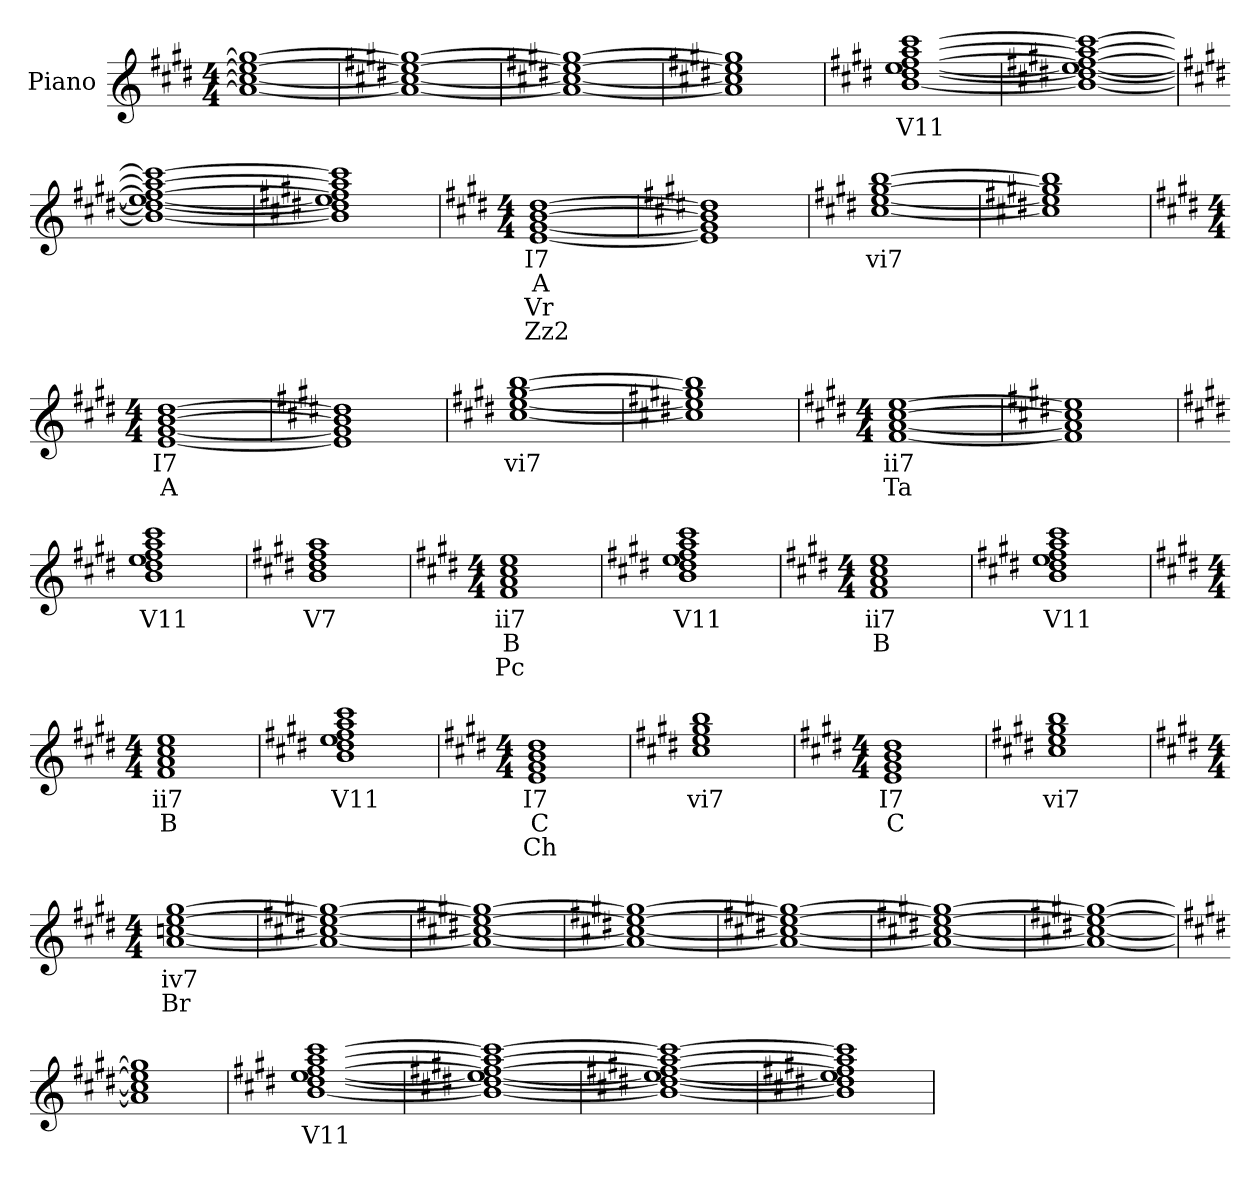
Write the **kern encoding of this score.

**kern	**text	**text	**text	**text
*part1	*part1	*part1	*part1	*part1
*staff1	*staff1	*staff1	*staff1	*staff1
*I"Piano	*	*	*	*
*I'Pno	*	*	*	*
*k[f#c#g#d#]	*	*	*	*
*E:	*	*	*	*
*M4/4	*	*	*	*
=	=	=	=	=
1a_ 1ccn_ 1ee_ 1gg#_	.	.	.	.
=	=	=	=	=
*k[f#c#g#d#]	*	*	*	*
*E:	*	*	*	*
1a_ 1ccn_ 1ee_ 1gg#_	.	.	.	.
=	=	=	=	=
*k[f#c#g#d#]	*	*	*	*
*E:	*	*	*	*
1a_ 1ccn_ 1ee_ 1gg#_	.	.	.	.
=	=	=	=	=
*k[f#c#g#d#]	*	*	*	*
*E:	*	*	*	*
1a] 1ccn] 1ee] 1gg#]	.	.	.	.
=	=	=	=	=
*k[f#c#g#d#]	*	*	*	*
*E:	*	*	*	*
[1b [1dd# [1ff# [1aa [1ccc# [1ee	V11	.	.	.
=	=	=	=	=
*k[f#c#g#d#]	*	*	*	*
*E:	*	*	*	*
1b_ 1dd#_ 1ff#_ 1aa_ 1ccc#_ 1ee_	.	.	.	.
=	=	=	=	=
*k[f#c#g#d#]	*	*	*	*
*E:	*	*	*	*
1b_ 1dd#_ 1ff#_ 1aa_ 1ccc#_ 1ee_	.	.	.	.
=	=	=	=	=
*k[f#c#g#d#]	*	*	*	*
*E:	*	*	*	*
1b] 1dd#] 1ff#] 1aa] 1ccc#] 1ee]	.	.	.	.
=	=	=	=	=
*k[f#c#g#d#]	*	*	*	*
*E:	*	*	*	*
*M4/4	*	*	*	*
[1e [1g# [1b [1dd#	I7	A	Vr	Zz2
=	=	=	=	=
*k[f#c#g#d#]	*	*	*	*
*E:	*	*	*	*
1e] 1g#] 1b] 1dd#]	.	.	.	.
=	=	=	=	=
*k[f#c#g#d#]	*	*	*	*
*E:	*	*	*	*
[1cc# [1ee [1gg# [1bb	vi7	.	.	.
=	=	=	=	=
*k[f#c#g#d#]	*	*	*	*
*E:	*	*	*	*
1cc#] 1ee] 1gg#] 1bb]	.	.	.	.
=	=	=	=	=
*k[f#c#g#d#]	*	*	*	*
*E:	*	*	*	*
*M4/4	*	*	*	*
[1e [1g# [1b [1dd#	I7	A	.	.
=	=	=	=	=
*k[f#c#g#d#]	*	*	*	*
*E:	*	*	*	*
1e] 1g#] 1b] 1dd#]	.	.	.	.
=	=	=	=	=
*k[f#c#g#d#]	*	*	*	*
*E:	*	*	*	*
[1cc# [1ee [1gg# [1bb	vi7	.	.	.
=	=	=	=	=
*k[f#c#g#d#]	*	*	*	*
*E:	*	*	*	*
1cc#] 1ee] 1gg#] 1bb]	.	.	.	.
=	=	=	=	=
*k[f#c#g#d#]	*	*	*	*
*E:	*	*	*	*
*M4/4	*	*	*	*
[1f# [1a [1cc# [1ee	ii7	Ta	.	.
=	=	=	=	=
*k[f#c#g#d#]	*	*	*	*
*E:	*	*	*	*
1f#] 1a] 1cc#] 1ee]	.	.	.	.
=	=	=	=	=
*k[f#c#g#d#]	*	*	*	*
*E:	*	*	*	*
1b 1dd# 1ff# 1aa 1ccc# 1ee	V11	.	.	.
=	=	=	=	=
*k[f#c#g#d#]	*	*	*	*
*E:	*	*	*	*
1b 1dd# 1ff# 1aa	V7	.	.	.
=	=	=	=	=
*k[f#c#g#d#]	*	*	*	*
*E:	*	*	*	*
*M4/4	*	*	*	*
1f# 1a 1cc# 1ee	ii7	B	Pc	.
=	=	=	=	=
*k[f#c#g#d#]	*	*	*	*
*E:	*	*	*	*
1b 1dd# 1ff# 1aa 1ccc# 1ee	V11	.	.	.
=	=	=	=	=
*k[f#c#g#d#]	*	*	*	*
*E:	*	*	*	*
*M4/4	*	*	*	*
1f# 1a 1cc# 1ee	ii7	B	.	.
=	=	=	=	=
*k[f#c#g#d#]	*	*	*	*
*E:	*	*	*	*
1b 1dd# 1ff# 1aa 1ccc# 1ee	V11	.	.	.
=	=	=	=	=
*k[f#c#g#d#]	*	*	*	*
*E:	*	*	*	*
*M4/4	*	*	*	*
1f# 1a 1cc# 1ee	ii7	B	.	.
=	=	=	=	=
*k[f#c#g#d#]	*	*	*	*
*E:	*	*	*	*
1b 1dd# 1ff# 1aa 1ccc# 1ee	V11	.	.	.
=	=	=	=	=
*k[f#c#g#d#]	*	*	*	*
*E:	*	*	*	*
*M4/4	*	*	*	*
1e 1g# 1b 1dd#	I7	C	Ch	.
=	=	=	=	=
*k[f#c#g#d#]	*	*	*	*
*E:	*	*	*	*
1cc# 1ee 1gg# 1bb	vi7	.	.	.
=	=	=	=	=
*k[f#c#g#d#]	*	*	*	*
*E:	*	*	*	*
*M4/4	*	*	*	*
1e 1g# 1b 1dd#	I7	C	.	.
=	=	=	=	=
*k[f#c#g#d#]	*	*	*	*
*E:	*	*	*	*
1cc# 1ee 1gg# 1bb	vi7	.	.	.
=	=	=	=	=
*k[f#c#g#d#]	*	*	*	*
*E:	*	*	*	*
*M4/4	*	*	*	*
[1a [1ccn [1ee [1gg#	iv7	Br	.	.
=	=	=	=	=
*k[f#c#g#d#]	*	*	*	*
*E:	*	*	*	*
1a_ 1ccn_ 1ee_ 1gg#_	.	.	.	.
=	=	=	=	=
*k[f#c#g#d#]	*	*	*	*
*E:	*	*	*	*
1a_ 1ccn_ 1ee_ 1gg#_	.	.	.	.
=	=	=	=	=
*k[f#c#g#d#]	*	*	*	*
*E:	*	*	*	*
1a_ 1ccn_ 1ee_ 1gg#_	.	.	.	.
=	=	=	=	=
*k[f#c#g#d#]	*	*	*	*
*E:	*	*	*	*
1a_ 1ccn_ 1ee_ 1gg#_	.	.	.	.
=	=	=	=	=
*k[f#c#g#d#]	*	*	*	*
*E:	*	*	*	*
1a_ 1ccn_ 1ee_ 1gg#_	.	.	.	.
=	=	=	=	=
*k[f#c#g#d#]	*	*	*	*
*E:	*	*	*	*
1a_ 1ccn_ 1ee_ 1gg#_	.	.	.	.
=	=	=	=	=
*k[f#c#g#d#]	*	*	*	*
*E:	*	*	*	*
1a] 1ccn] 1ee] 1gg#]	.	.	.	.
=	=	=	=	=
*k[f#c#g#d#]	*	*	*	*
*E:	*	*	*	*
[1b [1dd# [1ff# [1aa [1ccc# [1ee	V11	.	.	.
=	=	=	=	=
*k[f#c#g#d#]	*	*	*	*
*E:	*	*	*	*
1b_ 1dd#_ 1ff#_ 1aa_ 1ccc#_ 1ee_	.	.	.	.
=	=	=	=	=
*k[f#c#g#d#]	*	*	*	*
*E:	*	*	*	*
1b_ 1dd#_ 1ff#_ 1aa_ 1ccc#_ 1ee_	.	.	.	.
=	=	=	=	=
*k[f#c#g#d#]	*	*	*	*
*E:	*	*	*	*
1b] 1dd#] 1ff#] 1aa] 1ccc#] 1ee]	.	.	.	.
=	=	=	=	=
*-	*-	*-	*-	*-
